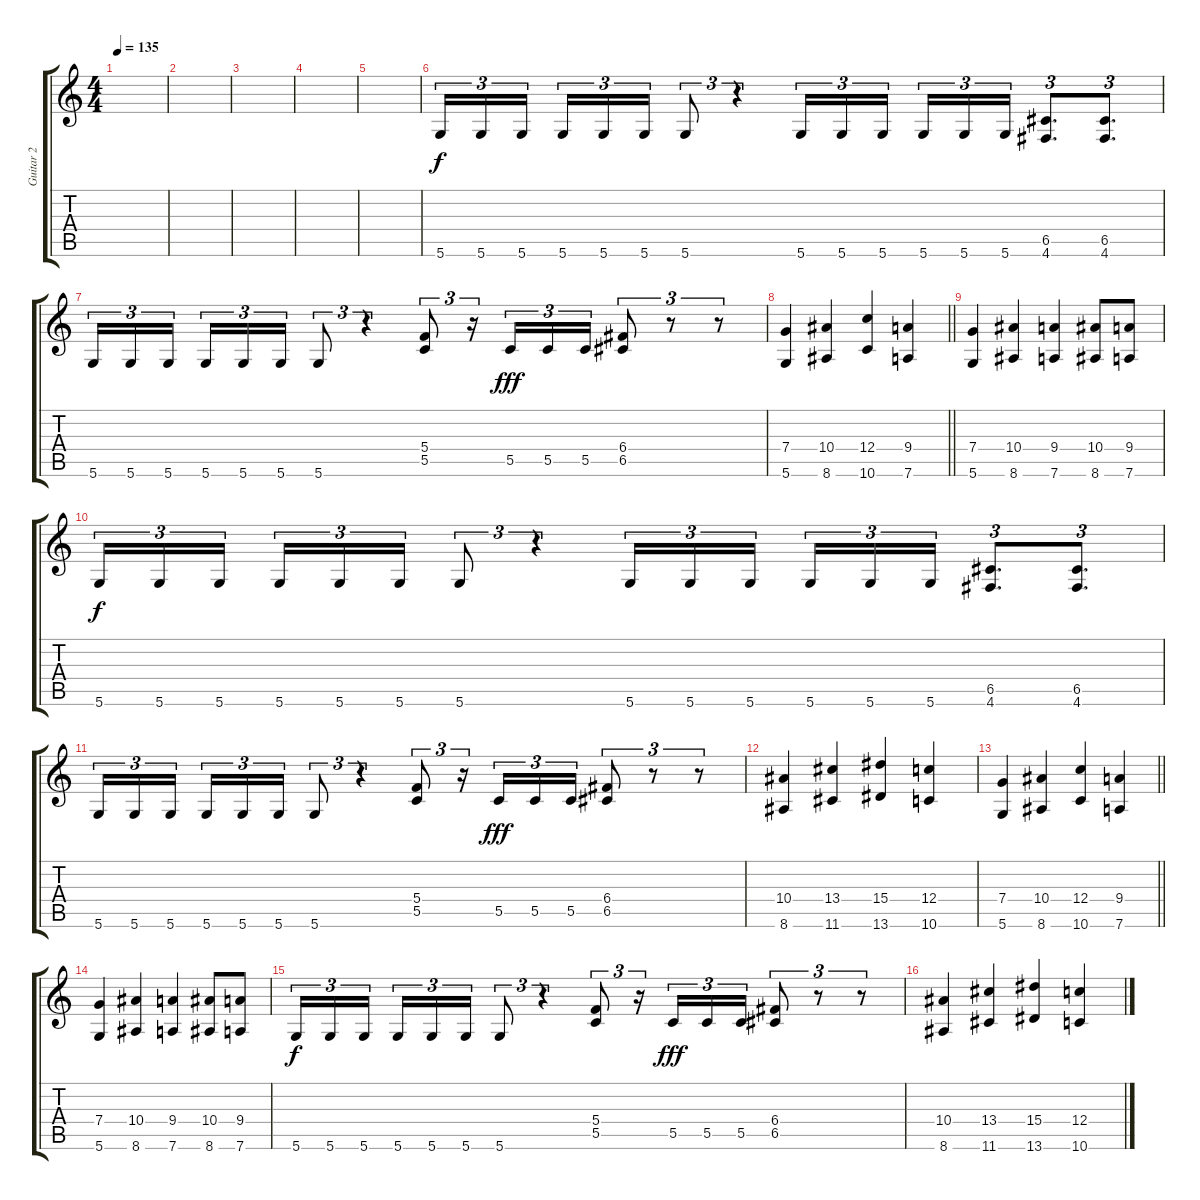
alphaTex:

\track ("Guitar 2" "Guitar 2") {instrument distortionguitar}
\staff {score tabs}
\tuning (D4 A3 F3 C3 G2 D2) {hide}
\ts (4 4)
\tempo 135
\clef g2
\ks c
|
|
|
|
|
5.6.16{tu (3 2)} 5.6.16{tu (3 2)} 5.6.16{tu (3 2) beam splitsecondary} 5.6.16{tu (3 2)} 5.6.16{tu (3 2)} 5.6.16{tu (3 2)} 5.6.8{tu (3 2)} r.4{tu (3 2)} 5.6.16{tu (3 2)} 5.6.16{tu (3 2)} 5.6.16{tu (3 2) beam splitsecondary} 5.6.16{tu (3 2)} 5.6.16{tu (3 2)} 5.6.16{tu (3 2)} (6.5 4.6).8{d tu (3 2)} (6.5 4.6).8{d tu (3 2)} |
5.6.16{tu (3 2)} 5.6.16{tu (3 2)} 5.6.16{tu (3 2) beam splitsecondary} 5.6.16{tu (3 2)} 5.6.16{tu (3 2)} 5.6.16{tu (3 2)} 5.6.8{tu (3 2)} r.4{tu (3 2)} (5.4 5.5).8{tu (3 2)} r.16{tu (3 2)} 5.5.16{tu (3 2) dy fff} 5.5.16{tu (3 2)} 5.5.16{tu (3 2)} (6.4 6.5).8{tu (3 2)} r.8{tu (3 2)} r.8{tu (3 2)} |
\barLineRight lightlight
(7.4 5.6).4 (10.4 8.6).4 (12.4 10.6).4 (9.4 7.6).4 |
(7.4 5.6).4 (10.4 8.6).4 (9.4 7.6).4 (10.4 8.6).8 (9.4 7.6).8 |
5.6.16{tu (3 2) dy f} 5.6.16{tu (3 2)} 5.6.16{tu (3 2) beam splitsecondary} 5.6.16{tu (3 2)} 5.6.16{tu (3 2)} 5.6.16{tu (3 2)} 5.6.8{tu (3 2)} r.4{tu (3 2)} 5.6.16{tu (3 2)} 5.6.16{tu (3 2)} 5.6.16{tu (3 2) beam splitsecondary} 5.6.16{tu (3 2)} 5.6.16{tu (3 2)} 5.6.16{tu (3 2)} (6.5 4.6).8{d tu (3 2)} (6.5 4.6).8{d tu (3 2)} |
5.6.16{tu (3 2)} 5.6.16{tu (3 2)} 5.6.16{tu (3 2) beam splitsecondary} 5.6.16{tu (3 2)} 5.6.16{tu (3 2)} 5.6.16{tu (3 2)} 5.6.8{tu (3 2)} r.4{tu (3 2)} (5.4 5.5).8{tu (3 2)} r.16{tu (3 2)} 5.5.16{tu (3 2) dy fff} 5.5.16{tu (3 2)} 5.5.16{tu (3 2)} (6.4 6.5).8{tu (3 2)} r.8{tu (3 2)} r.8{tu (3 2)} |
(10.4 8.6).4 (13.4 11.6).4 (15.4 13.6).4 (12.4 10.6).4 |
\barLineRight lightlight
(7.4 5.6).4 (10.4 8.6).4 (12.4 10.6).4 (9.4 7.6).4 |
(7.4 5.6).4 (10.4 8.6).4 (9.4 7.6).4 (10.4 8.6).8 (9.4 7.6).8 |
5.6.16{tu (3 2) dy f} 5.6.16{tu (3 2)} 5.6.16{tu (3 2) beam splitsecondary} 5.6.16{tu (3 2)} 5.6.16{tu (3 2)} 5.6.16{tu (3 2)} 5.6.8{tu (3 2)} r.4{tu (3 2)} (5.4 5.5).8{tu (3 2)} r.16{tu (3 2)} 5.5.16{tu (3 2) dy fff} 5.5.16{tu (3 2)} 5.5.16{tu (3 2)} (6.4 6.5).8{tu (3 2)} r.8{tu (3 2)} r.8{tu (3 2)} |
(10.4 8.6).4 (13.4 11.6).4 (15.4 13.6).4 (12.4 10.6).4
